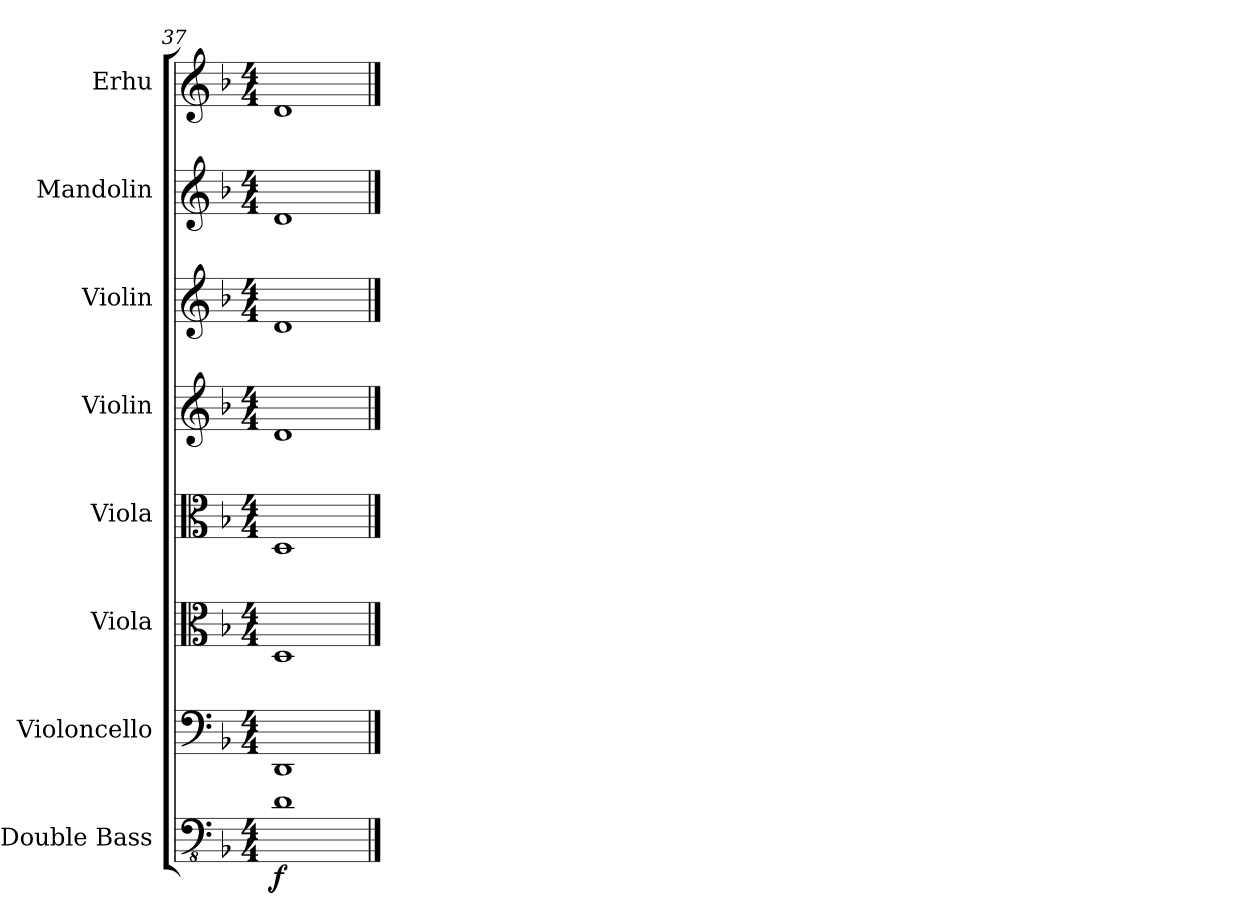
**kern	**dynam	**kern	**kern	**kern	**kern	**kern	**kern	**kern
*part8	*part8	*part7	*part6	*part5	*part4	*part3	*part2	*part1
*staff8	*staff8	*staff7	*staff6	*staff5	*staff4	*staff3	*staff2	*staff1
*I"Double Bass	*	*I"Violoncello	*I"Viola	*I"Viola	*I"Violin	*I"Violin	*I"Mandolin	*I"Erhu
*I'Db.	*	*I'Vc.	*I'Vla.	*I'Vla.	*I'Vln.	*I'Vln.	*I'Mdn.	*I'Eh.
*clefFv4	*	*clefF4	*clefC3	*clefC3	*clefG2	*clefG2	*clefG2	*clefG2
*ITrd7c12	*	*	*	*	*	*	*	*
*k[b-]	*	*k[b-]	*k[b-]	*k[b-]	*k[b-]	*k[b-]	*k[b-]	*k[b-]
*M4/4	*	*M4/4	*M4/4	*M4/4	*M4/4	*M4/4	*M4/4	*M4/4
=37	=37	=37	=37	=37	=37	=37	=37	=37
!	!LO:DY:b	!	!	!	!	!	!	!
1DD	f	1DD	1D	1D	1d	1d	1d	1d
==	==	==	==	==	==	==	==	==
*-	*-	*-	*-	*-	*-	*-	*-	*-
